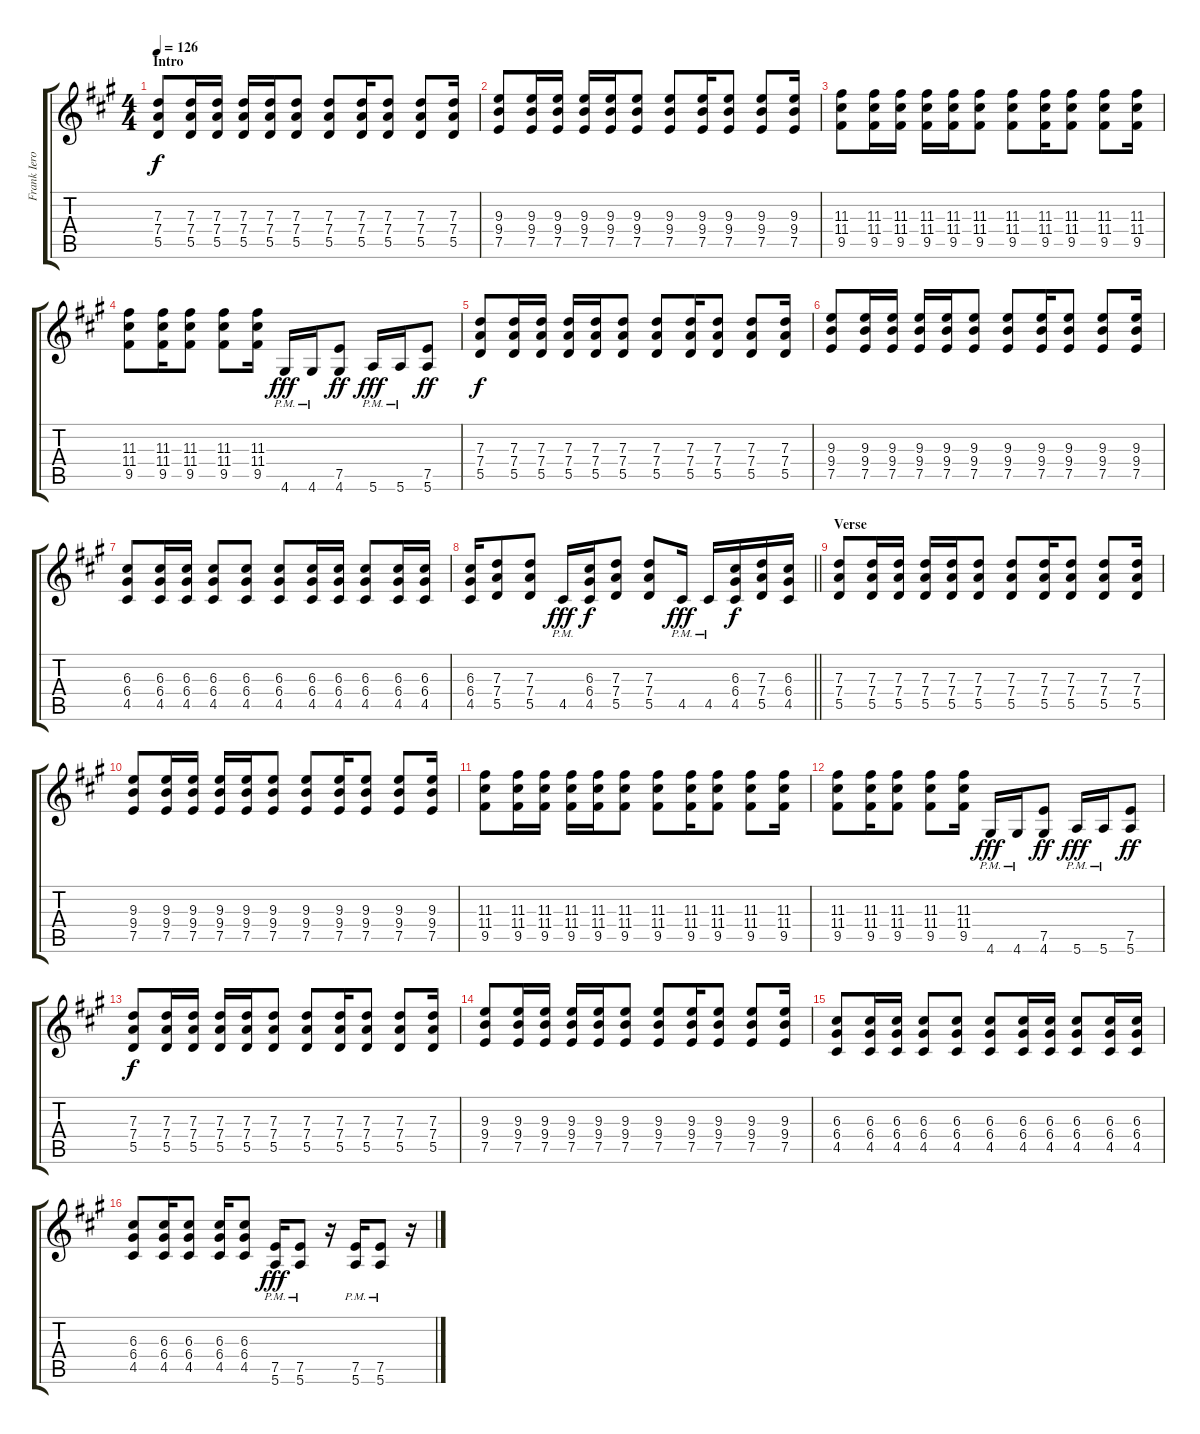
\track ("Frank Iero" "Frank Iero") {instrument distortionguitar}
\staff {score tabs}
\tuning (E4 B3 G3 D3 A2 E2) {hide}
\ts (4 4)
\section ("" "Intro")
\tempo 126
\clef g2
\ks a
(7.3 7.4 5.5).8{dy f instrument distortionguitar} (7.3 7.4 5.5).16 (7.3 7.4 5.5).16 (7.3 7.4 5.5).16 (7.3 7.4 5.5).16 (7.3 7.4 5.5).8 (7.3 7.4 5.5).8 (7.3 7.4 5.5).16 (7.3 7.4 5.5).8 (7.3 7.4 5.5).8 (7.3 7.4 5.5).16 |
(9.3 9.4 7.5).8 (9.3 9.4 7.5).16 (9.3 9.4 7.5).16 (9.3 9.4 7.5).16 (9.3 9.4 7.5).16 (9.3 9.4 7.5).8 (9.3 9.4 7.5).8 (9.3 9.4 7.5).16 (9.3 9.4 7.5).8 (9.3 9.4 7.5).8 (9.3 9.4 7.5).16 |
(11.3 11.4 9.5).8 (11.3 11.4 9.5).16 (11.3 11.4 9.5).16 (11.3 11.4 9.5).16 (11.3 11.4 9.5).16 (11.3 11.4 9.5).8 (11.3 11.4 9.5).8 (11.3 11.4 9.5).16 (11.3 11.4 9.5).8 (11.3 11.4 9.5).8 (11.3 11.4 9.5).16 |
(11.3 11.4 9.5).8 (11.3 11.4 9.5).16 (11.3 11.4 9.5).8 (11.3 11.4 9.5).8 (11.3 11.4 9.5).16 4.6{pm}.16{dy fff} 4.6{pm}.16 (7.5 4.6).8{dy ff} 5.6{pm}.16{dy fff} 5.6{pm}.16 (7.5 5.6).8{dy ff} |
(7.3 7.4 5.5).8{dy f} (7.3 7.4 5.5).16 (7.3 7.4 5.5).16 (7.3 7.4 5.5).16 (7.3 7.4 5.5).16 (7.3 7.4 5.5).8 (7.3 7.4 5.5).8 (7.3 7.4 5.5).16 (7.3 7.4 5.5).8 (7.3 7.4 5.5).8 (7.3 7.4 5.5).16 |
(9.3 9.4 7.5).8 (9.3 9.4 7.5).16 (9.3 9.4 7.5).16 (9.3 9.4 7.5).16 (9.3 9.4 7.5).16 (9.3 9.4 7.5).8 (9.3 9.4 7.5).8 (9.3 9.4 7.5).16 (9.3 9.4 7.5).8 (9.3 9.4 7.5).8 (9.3 9.4 7.5).16 |
(6.3 6.4 4.5).8 (6.3 6.4 4.5).16 (6.3 6.4 4.5).16 (6.3 6.4 4.5).8 (6.3 6.4 4.5).8 (6.3 6.4 4.5).8 (6.3 6.4 4.5).16 (6.3 6.4 4.5).16 (6.3 6.4 4.5).8 (6.3 6.4 4.5).16 (6.3 6.4 4.5).16 |
\barLineRight lightlight
(6.3 6.4 4.5).16 (7.3 7.4 5.5).8 (7.3 7.4 5.5).8 4.5{pm}.16{dy fff} (6.3 6.4 4.5).16{dy f} (7.3 7.4 5.5).8 (7.3 7.4 5.5).8 4.5{pm}.16{dy fff} 4.5{pm}.16 (6.3 6.4 4.5).16{dy f} (7.3 7.4 5.5).16 (6.3 6.4 4.5).16 |
\section ("" "Verse")
(7.3 7.4 5.5).8 (7.3 7.4 5.5).16 (7.3 7.4 5.5).16 (7.3 7.4 5.5).16 (7.3 7.4 5.5).16 (7.3 7.4 5.5).8 (7.3 7.4 5.5).8 (7.3 7.4 5.5).16 (7.3 7.4 5.5).8 (7.3 7.4 5.5).8 (7.3 7.4 5.5).16 |
(9.3 9.4 7.5).8 (9.3 9.4 7.5).16 (9.3 9.4 7.5).16 (9.3 9.4 7.5).16 (9.3 9.4 7.5).16 (9.3 9.4 7.5).8 (9.3 9.4 7.5).8 (9.3 9.4 7.5).16 (9.3 9.4 7.5).8 (9.3 9.4 7.5).8 (9.3 9.4 7.5).16 |
(11.3 11.4 9.5).8 (11.3 11.4 9.5).16 (11.3 11.4 9.5).16 (11.3 11.4 9.5).16 (11.3 11.4 9.5).16 (11.3 11.4 9.5).8 (11.3 11.4 9.5).8 (11.3 11.4 9.5).16 (11.3 11.4 9.5).8 (11.3 11.4 9.5).8 (11.3 11.4 9.5).16 |
(11.3 11.4 9.5).8 (11.3 11.4 9.5).16 (11.3 11.4 9.5).8 (11.3 11.4 9.5).8 (11.3 11.4 9.5).16 4.6{pm}.16{dy fff} 4.6{pm}.16 (7.5 4.6).8{dy ff} 5.6{pm}.16{dy fff} 5.6{pm}.16 (7.5 5.6).8{dy ff} |
(7.3 7.4 5.5).8{dy f} (7.3 7.4 5.5).16 (7.3 7.4 5.5).16 (7.3 7.4 5.5).16 (7.3 7.4 5.5).16 (7.3 7.4 5.5).8 (7.3 7.4 5.5).8 (7.3 7.4 5.5).16 (7.3 7.4 5.5).8 (7.3 7.4 5.5).8 (7.3 7.4 5.5).16 |
(9.3 9.4 7.5).8 (9.3 9.4 7.5).16 (9.3 9.4 7.5).16 (9.3 9.4 7.5).16 (9.3 9.4 7.5).16 (9.3 9.4 7.5).8 (9.3 9.4 7.5).8 (9.3 9.4 7.5).16 (9.3 9.4 7.5).8 (9.3 9.4 7.5).8 (9.3 9.4 7.5).16 |
(6.3 6.4 4.5).8 (6.3 6.4 4.5).16 (6.3 6.4 4.5).16 (6.3 6.4 4.5).8 (6.3 6.4 4.5).8 (6.3 6.4 4.5).8 (6.3 6.4 4.5).16 (6.3 6.4 4.5).16 (6.3 6.4 4.5).8 (6.3 6.4 4.5).16 (6.3 6.4 4.5).16 |
(6.3 6.4 4.5).8 (6.3 6.4 4.5).16 (6.3 6.4 4.5).8 (6.3 6.4 4.5).16 (6.3 6.4 4.5).8 (7.5{pm} 5.6{pm}).16{dy fff} (7.5{pm} 5.6{pm}).8 r.16 (7.5{pm} 5.6{pm}).16 (7.5{pm} 5.6{pm}).8 r.16
